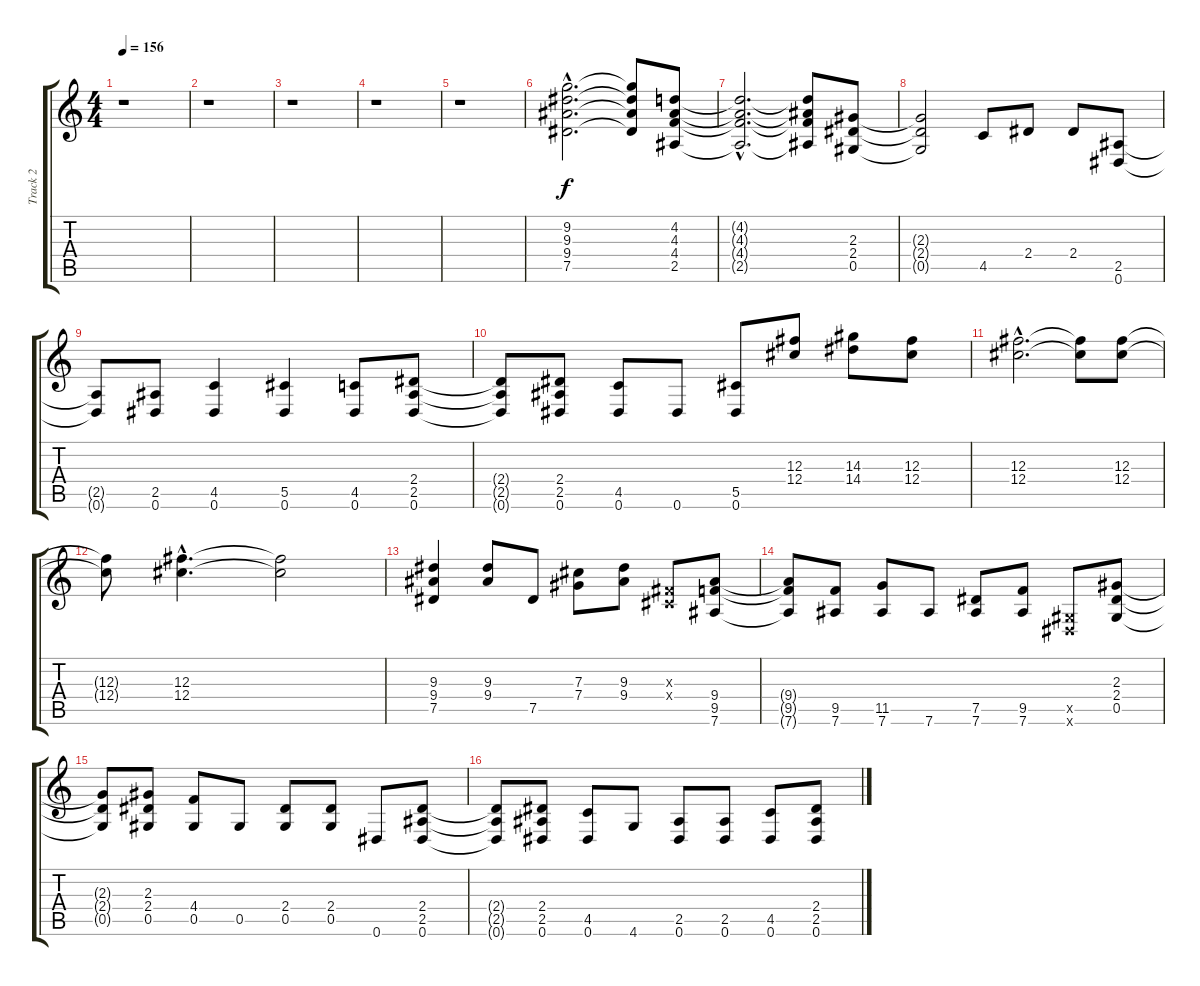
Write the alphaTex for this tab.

\track ("Track 2" "Track 2") {instrument overdrivenguitar}
\staff {score tabs}
\tuning (Eb4 Bb3 Gb3 Db3 Ab2 Eb2) {hide}
\ts (4 4)
\tempo 156
\clef g2
\ks c
r.1{dy f instrument overdrivenguitar} |
r.1 |
r.1 |
r.1 |
r.1 |
(9.2{hac} 9.3{hac} 9.4{hac} 7.5{hac}).2{d} (9.2{t} 9.3{t} 9.4{t} 7.5{t}).8 (4.2 4.3 4.4 2.5).8 |
(4.2{hac t} 4.3{hac t} 4.4{hac t} 2.5{hac t}).2{d} (4.2{t} 4.3{t} 4.4{t} 2.5{t}).8 (2.3 2.4 0.5).8 |
(2.3{t} 2.4{t} 0.5{t}).2 4.5.8 2.4.8 2.4.8 (2.5 0.6).8 |
(2.5{t} 0.6{t}).8 (2.5 0.6).8 (4.5 0.6).4 (5.5 0.6).4 (4.5 0.6).8 (2.4 2.5 0.6).8 |
(2.4{t} 2.5{t} 0.6{t}).8 (2.4 2.5 0.6).8 (4.5 0.6).8 0.6.8 (5.5 0.6).8 (12.3 12.4).8 (14.3 14.4).8 (12.3 12.4).8 |
(12.3{hac} 12.4{hac}).2{d} (12.3{t} 12.4{t}).8 (12.3 12.4).8 |
(12.3{t} 12.4{t}).8 (12.3{hac} 12.4{hac}).4{d} (12.3{t} 12.4{t}).2 |
(9.3 9.4 7.5).4 (9.3 9.4).8 7.5.8 (7.3 7.4).8 (9.3 9.4).8 (0.3{x} 0.4{x}).8 (9.4 9.5 7.6).8 |
(9.4{t} 9.5{t} 7.6{t}).8 (9.5 7.6).8 (11.5 7.6).8 7.6.8 (7.5 7.6).8 (9.5 7.6).8 (0.5{x} 0.6{x}).8 (2.3 2.4 0.5).8 |
(2.3{t} 2.4{t} 0.5{t}).8 (2.3 2.4 0.5).8 (4.4 0.5).8 0.5.8 (2.4 0.5).8 (2.4 0.5).8 0.6.8 (2.4 2.5 0.6).8 |
(2.4{t} 2.5{t} 0.6{t}).8 (2.4 2.5 0.6).8 (4.5 0.6).8 4.6.8 (2.5 0.6).8 (2.5 0.6).8 (4.5 0.6).8 (2.4 2.5 0.6).8
